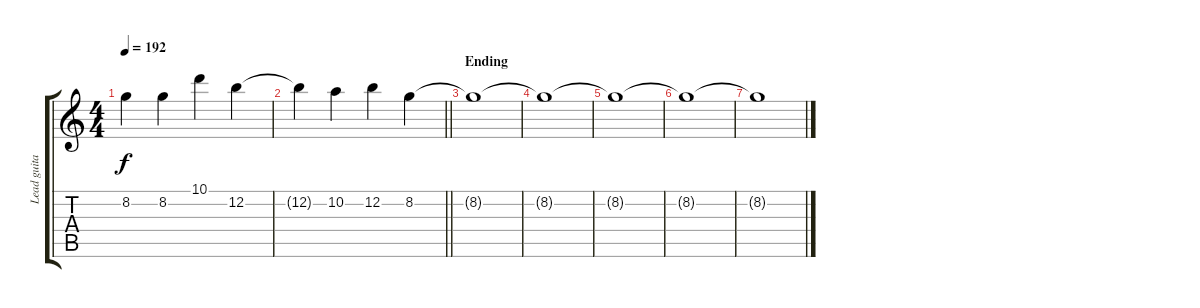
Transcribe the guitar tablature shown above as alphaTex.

\track ("Lead guitar 2" "Lead guita") {instrument overdrivenguitar}
\staff {score tabs}
\tuning (E4 B3 G3 D3 A2 E2) {hide}
\ts (4 4)
\tempo 192
\clef g2
\ks c
8.2.4{dy f} 8.2.4 10.1.4 12.2.4 |
\barLineRight lightlight
12.2{t}.4 10.2.4 12.2.4 8.2.4 |
\section ("" "Ending")
8.2{t}.1 |
8.2{t}.1 |
8.2{t}.1 |
8.2{t}.1 |
8.2{t}.1
